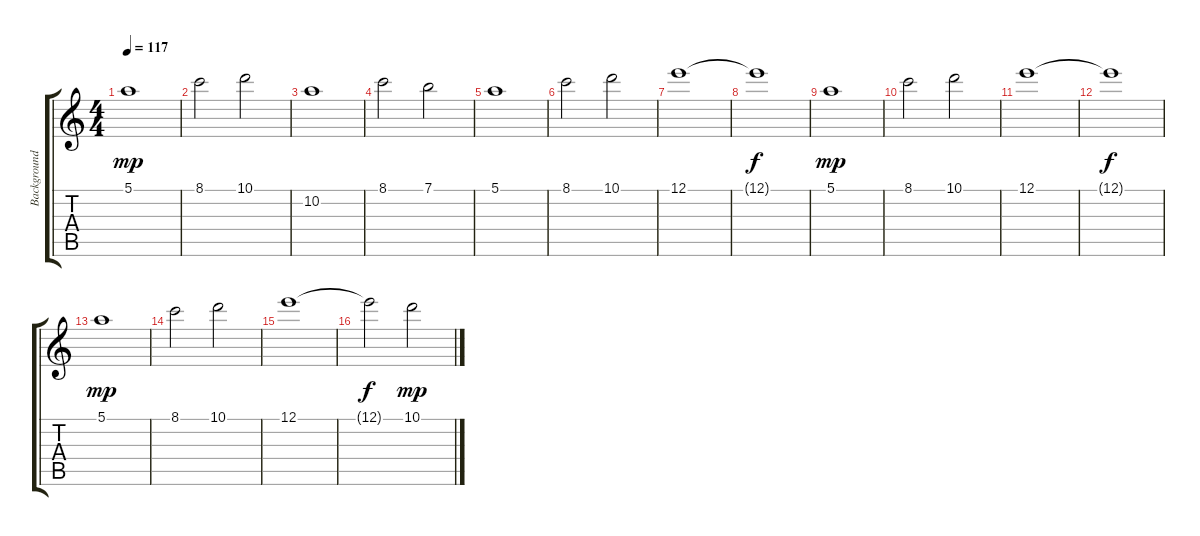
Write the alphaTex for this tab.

\track ("Background Vocals" "Background") {instrument acousticguitarnylon}
\staff {score tabs}
\tuning (E4 B3 G3 D3 A2 E2) {hide}
\ts (4 4)
\tempo 117
\clef g2
\ks c
5.1.1{dy mp} |
8.1.2 10.1.2 |
10.2.1 |
8.1.2 7.1.2 |
5.1.1 |
8.1.2 10.1.2 |
12.1.1 |
12.1{t}.1{dy f} |
5.1.1{dy mp} |
8.1.2 10.1.2 |
12.1.1 |
12.1{t}.1{dy f} |
5.1.1{dy mp} |
8.1.2 10.1.2 |
12.1.1 |
12.1{t}.2{dy f} 10.1.2{dy mp}
